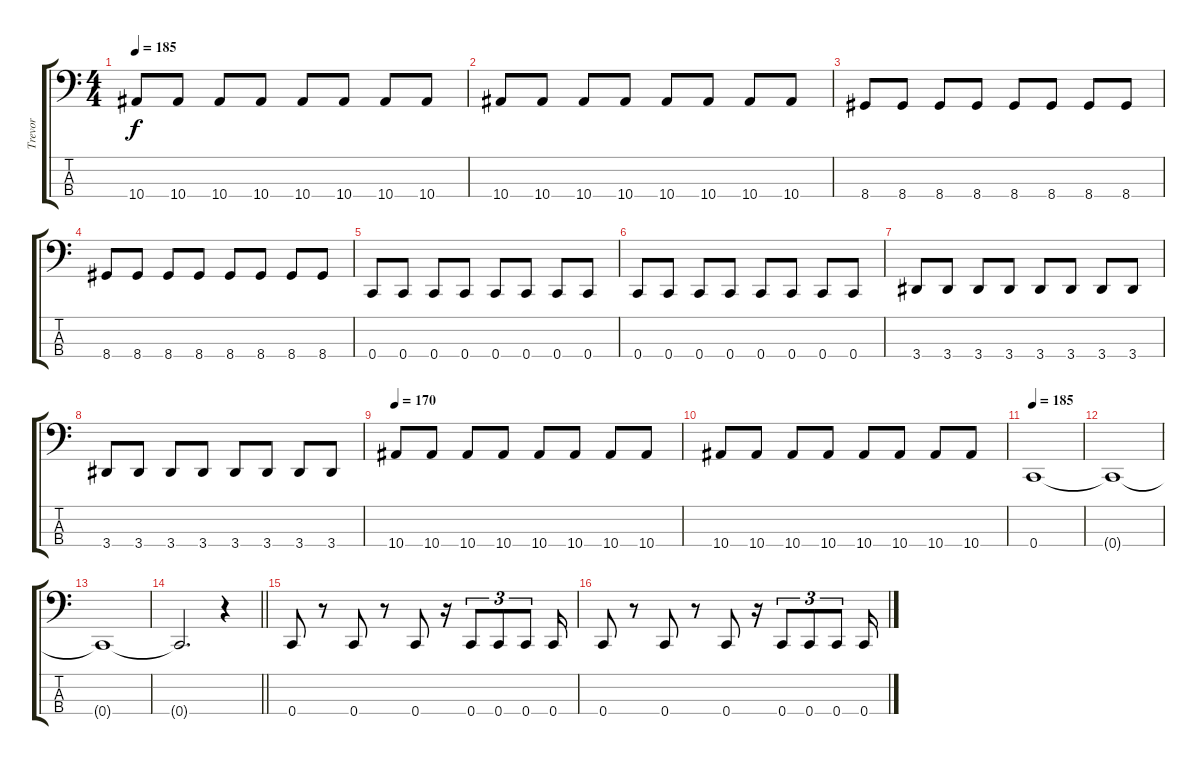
\track ("Trevor" "Trevor") {instrument electricbasspick}
\staff {score tabs}
\tuning (F2 C2 G1 C1) {hide}
\ts (4 4)
\tempo 185
\clef f4
\ks c
10.4.8{dy f} 10.4.8 10.4.8 10.4.8 10.4.8 10.4.8 10.4.8 10.4.8 |
10.4.8 10.4.8 10.4.8 10.4.8 10.4.8 10.4.8 10.4.8 10.4.8 |
8.4.8 8.4.8 8.4.8 8.4.8 8.4.8 8.4.8 8.4.8 8.4.8 |
8.4.8 8.4.8 8.4.8 8.4.8 8.4.8 8.4.8 8.4.8 8.4.8 |
0.4.8 0.4.8 0.4.8 0.4.8 0.4.8 0.4.8 0.4.8 0.4.8 |
0.4.8 0.4.8 0.4.8 0.4.8 0.4.8 0.4.8 0.4.8 0.4.8 |
3.4.8 3.4.8 3.4.8 3.4.8 3.4.8 3.4.8 3.4.8 3.4.8 |
3.4.8 3.4.8 3.4.8 3.4.8 3.4.8 3.4.8 3.4.8 3.4.8 |
\tempo 170
10.4.8 10.4.8 10.4.8 10.4.8 10.4.8 10.4.8 10.4.8 10.4.8 |
10.4.8 10.4.8 10.4.8 10.4.8 10.4.8 10.4.8 10.4.8 10.4.8 |
\tempo 185
0.4.1 |
0.4{t}.1 |
0.4{t}.1 |
\barLineRight lightlight
0.4{t}.2{d} r.4 |
\section ("" "")
0.4.8 r.8 0.4.8 r.8 0.4.8 r.16 0.4.8{tu (3 2)} 0.4.8{tu (3 2)} 0.4.8{tu (3 2)} 0.4.16 |
0.4.8 r.8 0.4.8 r.8 0.4.8 r.16 0.4.8{tu (3 2)} 0.4.8{tu (3 2)} 0.4.8{tu (3 2)} 0.4.16
